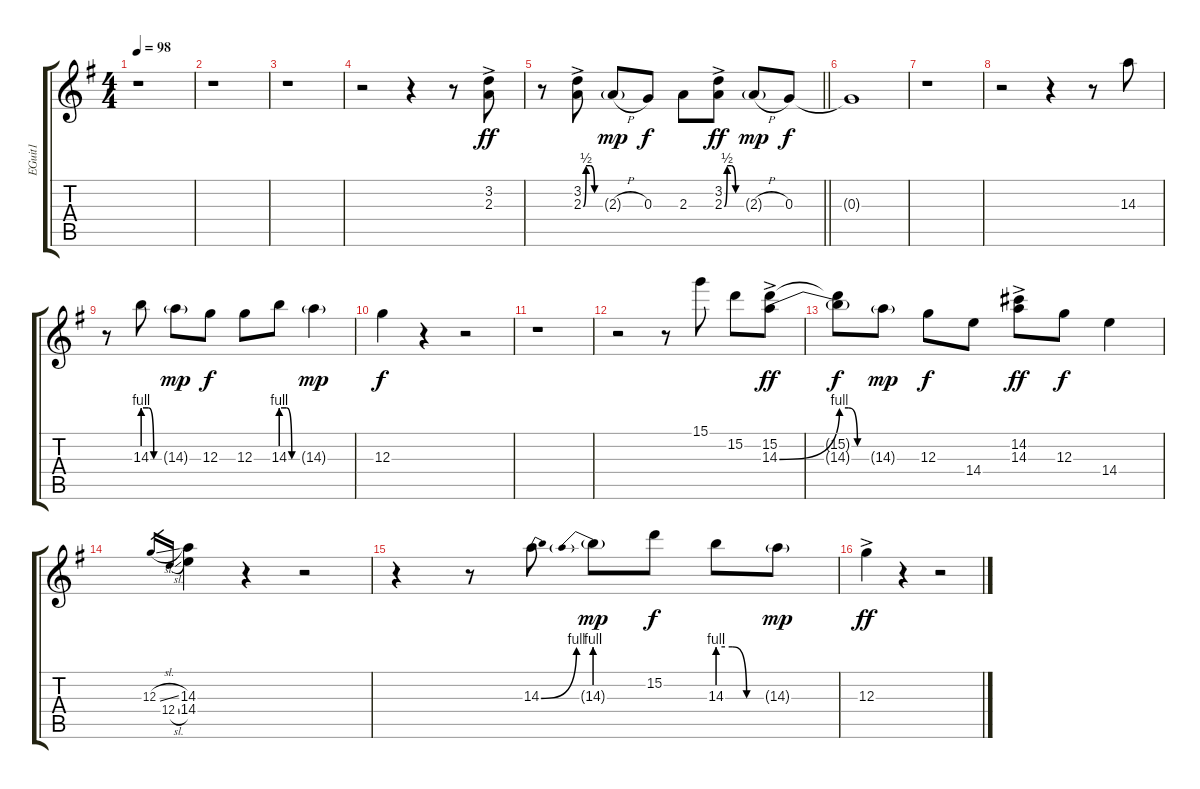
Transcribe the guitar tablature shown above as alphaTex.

\track ("EGuit1" "EGuit1") {instrument electricguitarclean}
\staff {score tabs}
\tuning (E4 B3 G3 D3 A2 E2) {hide}
\ts (4 4)
\tempo 98
\clef g2
\ks g
r.1{dy f} |
r.1 |
r.1 |
r.2 r.4 r.8 (3.2{ac} 2.3{ac}).8{dy ff} |
\barLineRight lightlight
r.8 (3.2{ac} 2.3{be (custom 0 0 10 2 25 2 40 0 60 0) ac}).8 2.3{h g}.8{dy mp} 0.3.8{dy f} 2.3.8 (3.2{ac} 2.3{be (custom 0 0 10 2 25 2 40 0 60 0) ac}).8{dy ff} 2.3{h g}.8{dy mp} 0.3.8{dy f} |
0.3{t}.1 |
r.1 |
r.2 r.4 r.8 14.3.8 |
r.8 14.3{be (custom 0 4 20 4 40 0 60 0)}.8 14.3{g}.8{dy mp} 12.3.8{dy f} 12.3.8 14.3{be (custom 0 4 20 4 40 0 60 0)}.8 14.3{g}.4{dy mp} |
12.3.4{dy f} r.4 r.2 |
r.1 |
r.2 r.8 15.1.8 15.2.8 (15.2{ac} 14.3{be (bend 0 0 60 4) ac}).8{dy ff} |
(15.2{t} 14.3{be (custom 0 4 20 4 40 0 60 0) t}).8{dy f} 14.3{g}.8{dy mp} 12.3.8{dy f} 14.4.8 (14.2{ac} 14.3{ac}).8{dy ff} 12.3.8{dy f} 14.4.4 |
12.3{sl}.16{gr} 12.4{sl}.16{gr} (14.3 14.4).4 r.4 r.2 |
r.4 r.8 14.3{be (bend 0 0 60 4)}.8 14.3{be (prebend 0 4 60 4) g}.8{dy mp} 15.2.8{dy f} 14.3{be (custom 0 4 20 4 40 0 60 0)}.8 14.3{g}.8{dy mp} |
12.3{ac}.4{dy ff} r.4 r.2
